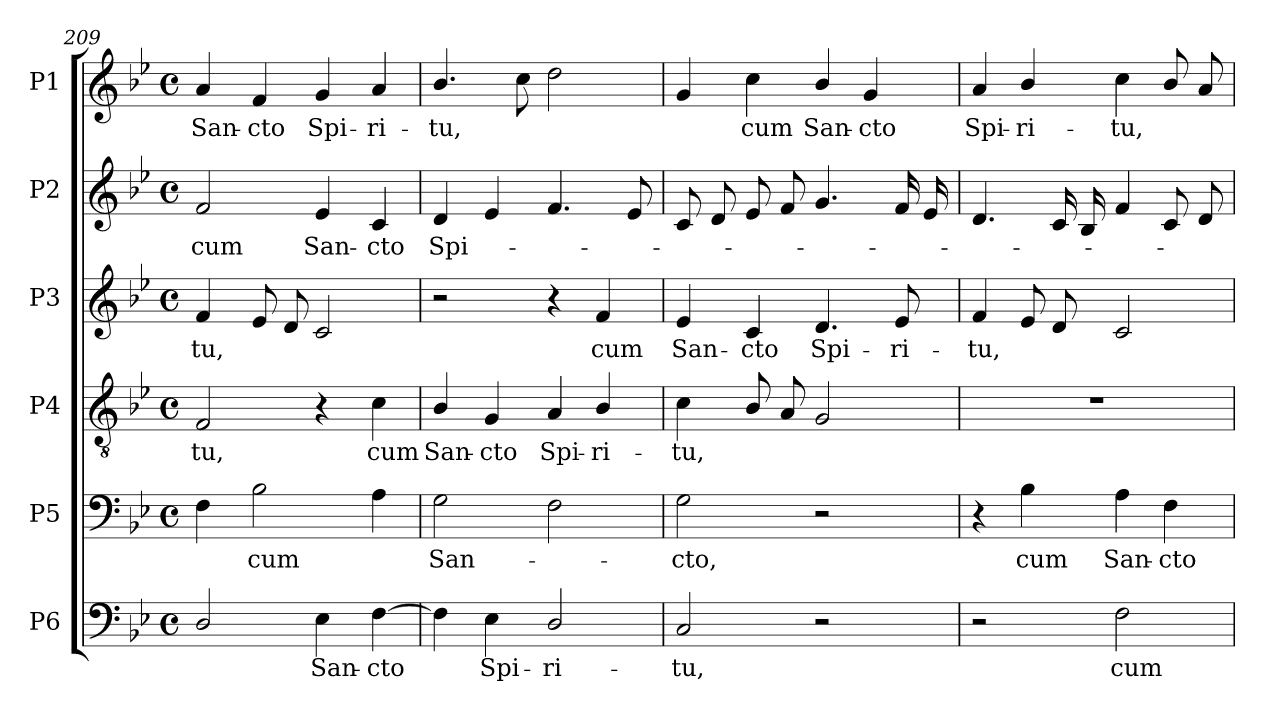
**kern	**text	**kern	**text	**kern	**text	**kern	**text	**kern	**text	**kern	**text
*part6	*part6	*part5	*part5	*part4	*part4	*part3	*part3	*part2	*part2	*part1	*part1
*staff6	*staff6	*staff5	*staff5	*staff4	*staff4	*staff3	*staff3	*staff2	*staff2	*staff1	*staff1
*I"P6	*	*I"P5	*	*I"P4	*	*I"P3	*	*I"P2	*	*I"P1	*
*clefF4	*	*clefF4	*	*clefGv2	*	*clefG2	*	*clefG2	*	*clefG2	*
*	*	*	*	*ITrd7c12	*	*	*	*	*	*	*
*k[b-e-]	*	*k[b-e-]	*	*k[b-e-]	*	*k[b-e-]	*	*k[b-e-]	*	*k[b-e-]	*
*B-:	*	*B-:	*	*B-:	*	*B-:	*	*B-:	*	*B-:	*
*M4/4	*	*M4/4	*	*M4/4	*	*M4/4	*	*M4/4	*	*M4/4	*
*met(c)	*	*met(c)	*	*met(c)	*	*met(c)	*	*met(c)	*	*met(c)	*
=209	=209	=209	=209	=209	=209	=209	=209	=209	=209	=209	=209
!	!	!	!	!	!LO:LY:b:color=#000000	!	!	!	!	!	!
!	!	!	!	!	!	!	!LO:LY:b:color=#000000	!	!	!	!
!	!	!	!	!	!	!	!	!	!LO:LY:b:color=#000000	!	!
!	!	!	!	!	!	!	!	!	!	!	!LO:LY:b:color=#000000
2Di/	.	4Fi\	.	2FFi/	-tu,	4fi/	-tu,	2fi/	cum	4ai/	San-
!	!	!	!LO:LY:b:color=#000000	!	!	!	!	!	!	!	!
!	!	!	!	!	!	!	!	!	!	!	!LO:LY:b:color=#000000
.	.	2B-i\	cum	.	.	8e-i/	.	.	.	4fi/	-cto
.	.	.	.	.	.	8di/	.	.	.	.	.
!	!LO:LY:b:color=#000000	!	!	!	!	!	!	!	!	!	!
!	!	!	!	!	!	!	!	!	!LO:LY:b:color=#000000	!	!
!	!	!	!	!	!	!	!	!	!	!	!LO:LY:b:color=#000000
4E-i\	San-	.	.	4r	.	2ci/	.	4e-i/	San-	4gi/	Spi-
!	!LO:LY:b:color=#000000	!	!	!	!	!	!	!	!	!	!
!	!	!	!	!	!LO:LY:b:color=#000000	!	!	!	!	!	!
!	!	!	!	!	!	!	!	!	!LO:LY:b:color=#000000	!	!
!	!	!	!	!	!	!	!	!	!	!	!LO:LY:b:color=#000000
[4Fi\	-cto	4Ai\	.	4Ci\	cum	.	.	4ci/	-cto	4ai/	-ri-
=210	=210	=210	=210	=210	=210	=210	=210	=210	=210	=210	=210
!	!	!	!LO:LY:b:color=#000000	!	!	!	!	!	!	!	!
!	!	!	!	!	!LO:LY:b:color=#000000	!	!	!	!	!	!
!	!	!	!	!	!	!	!	!	!LO:LY:b:color=#000000	!	!
!	!	!	!	!	!	!	!	!	!	!	!LO:LY:b:color=#000000
4Fi\]	.	2Gi\	San-	4BB-i/	San-	2r	.	4di/	Spi-	4.b-i/	-tu,
!	!LO:LY:b:color=#000000	!	!	!	!	!	!	!	!	!	!
!	!	!	!	!	!LO:LY:b:color=#000000	!	!	!	!	!	!
4E-i\	Spi-	.	.	4GGi/	-cto	.	.	4e-i/	.	.	.
.	.	.	.	.	.	.	.	.	.	8cci\	.
!	!LO:LY:b:color=#000000	!	!	!	!	!	!	!	!	!	!
!	!	!	!	!	!LO:LY:b:color=#000000	!	!	!	!	!	!
2Di/	-ri-	2Fi\	.	4AAi/	Spi-	4r	.	4.fi/	.	2ddi\	.
!	!	!	!	!	!LO:LY:b:color=#000000	!	!	!	!	!	!
!	!	!	!	!	!	!	!LO:LY:b:color=#000000	!	!	!	!
.	.	.	.	4BB-i/	-ri-	4fi/	cum	.	.	.	.
.	.	.	.	.	.	.	.	8e-i/	.	.	.
=211	=211	=211	=211	=211	=211	=211	=211	=211	=211	=211	=211
!	!LO:LY:b:color=#000000	!	!	!	!	!	!	!	!	!	!
!	!	!	!LO:LY:b:color=#000000	!	!	!	!	!	!	!	!
!	!	!	!	!	!LO:LY:b:color=#000000	!	!	!	!	!	!
!	!	!	!	!	!	!	!LO:LY:b:color=#000000	!	!	!	!
2Ci/	-tu,	2Gi\	-cto,	4Ci\	-tu,	4e-i/	San-	8ci/	.	4gi/	.
.	.	.	.	.	.	.	.	8di/	.	.	.
!	!	!	!	!	!	!	!LO:LY:b:color=#000000	!	!	!	!
!	!	!	!	!	!	!	!	!	!	!	!LO:LY:b:color=#000000
.	.	.	.	8BB-i/	.	4ci/	-cto	8e-i/	.	4cci\	cum
.	.	.	.	8AAi/	.	.	.	8fi/	.	.	.
!	!	!	!	!	!	!	!LO:LY:b:color=#000000	!	!	!	!
!	!	!	!	!	!	!	!	!	!	!	!LO:LY:b:color=#000000
2r	.	2r	.	2GGi/	.	4.di/	Spi-	4.gi/	.	4b-i/	San-
!	!	!	!	!	!	!	!	!	!	!	!LO:LY:b:color=#000000
.	.	.	.	.	.	.	.	.	.	4gi/	-cto
!	!	!	!	!	!	!	!LO:LY:b:color=#000000	!	!	!	!
.	.	.	.	.	.	8e-i/	-ri-	16fi/	.	.	.
.	.	.	.	.	.	.	.	16e-i/	.	.	.
!!LO:PB:g=z
=212	=212	=212	=212	=212	=212	=212	=212	=212	=212	=212	=212
!	!	!	!	!	!	!	!LO:LY:b:color=#000000	!	!	!	!
!	!	!	!	!	!	!	!	!	!	!	!LO:LY:b:color=#000000
2r	.	4r	.	1r	.	4fi/	-tu,	4.di/	.	4ai/	Spi-
!	!	!	!LO:LY:b:color=#000000	!	!	!	!	!	!	!	!
!	!	!	!	!	!	!	!	!	!	!	!LO:LY:b:color=#000000
.	.	4B-i\	cum	.	.	8e-i/	.	.	.	4b-i/	-ri-
.	.	.	.	.	.	8di/	.	16ci/	.	.	.
.	.	.	.	.	.	.	.	16B-i/	.	.	.
!	!LO:LY:b:color=#000000	!	!	!	!	!	!	!	!	!	!
!	!	!	!LO:LY:b:color=#000000	!	!	!	!	!	!	!	!
!	!	!	!	!	!	!	!	!	!	!	!LO:LY:b:color=#000000
2Fi\	cum	4Ai\	San-	.	.	2ci/	.	4fi/	.	4cci\	-tu,
!	!	!	!LO:LY:b:color=#000000	!	!	!	!	!	!	!	!
.	.	4Fi\	-cto	.	.	.	.	8ci/	.	8b-i/	.
.	.	.	.	.	.	.	.	8di/	.	8ai/	.
=	=	=	=	=	=	=	=	=	=	=	=
*-	*-	*-	*-	*-	*-	*-	*-	*-	*-	*-	*-
